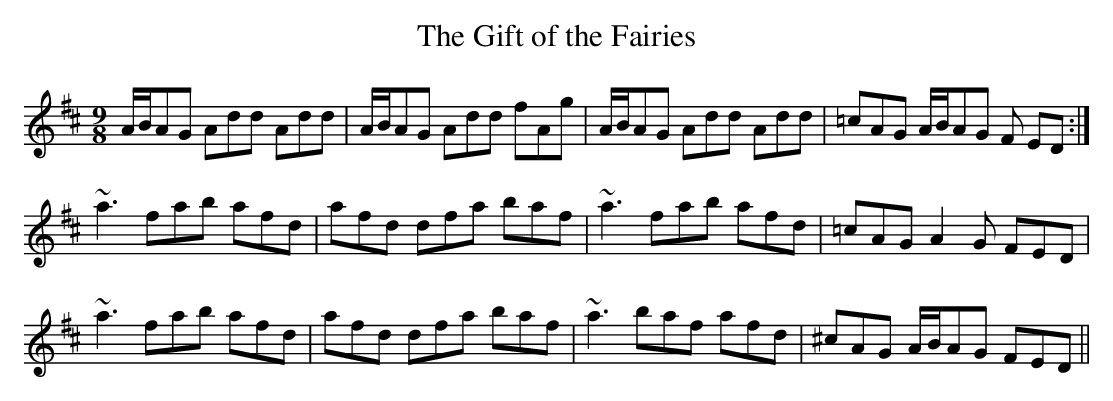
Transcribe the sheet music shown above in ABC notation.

X:1
T:Gift of the Fairies, The
M:9/8
L:1/8
K:D
A/2B/2AG Add Add | A/2B/2AG Add fAg | A/2B/2AG Add Add | =cAG A/2B/2AG F
ED :|
!~a3 fab afd | afd dfa baf | ~a3 fab afd | =cAG A2G FED |
!~a3 fab afd | afd dfa baf | ~a3 baf afd |^cAG A/2B/2AG FED ||
